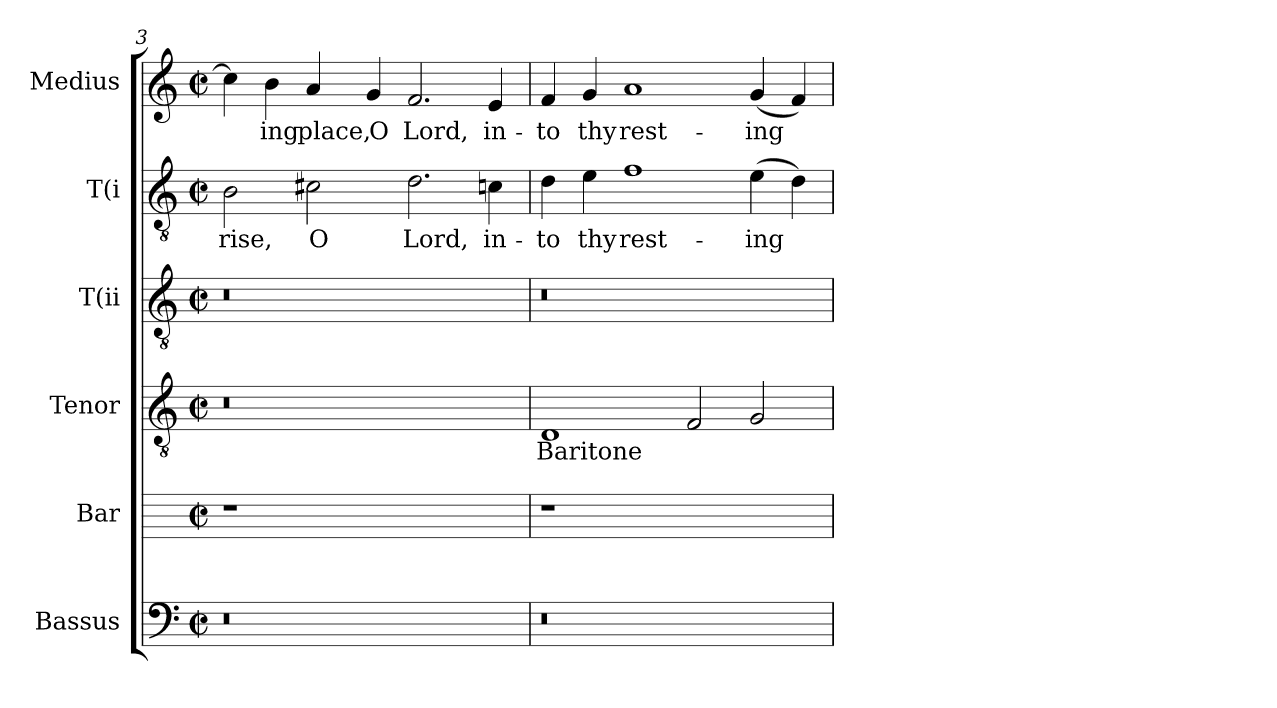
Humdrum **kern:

**kern	**kern	**kern	**text	**kern	**kern	**text	**kern	**text
*part6	*part5	*part4	*part4	*part3	*part2	*part2	*part1	*part1
*staff6	*staff5	*staff4	*staff4	*staff3	*staff2	*staff2	*staff1	*staff1
*I"Bassus	*I"Bar	*I"Tenor	*	*I"T(ii	*I"T(i	*	*I"Medius	*
*I'B	*I'Bar	*	*	*I'T(ii	*I'T(i	*	*I'M	*
*clefF4	*	*clefGv2	*	*clefGv2	*clefGv2	*	*clefG2	*
*k[]	*k[]	*k[]	*	*k[]	*k[]	*	*k[]	*
*C:	*C:	*C:	*	*C:	*C:	*	*C:	*
*M2/2	*M2/2	*M2/2	*	*M2/2	*M2/2	*	*M2/2	*
*met(c|)	*met(c|)	*met(c|)	*	*met(c|)	*met(c|)	*	*met(c|)	*
=3	=3	=3	=3	=3	=3	=3	=3	=3
!	!	!	!	!	!	!LO:LY:b:rj	!	!LO:LY:b:cj
0r	1r	0r	.	0r	2B\	-rise,	4cc\]	--
!	!	!	!	!	!	!	!	!LO:LY:b:cj
.	.	.	.	.	.	.	4b\	-ing
!	!	!	!	!	!	!LO:LY:b:rj	!	!LO:LY:b:cj
.	.	.	.	.	2c#X\	O	4a/	place,
!	!	!	!	!	!	!	!	!LO:LY:b:cj
.	.	.	.	.	.	.	4g/	O
!	!	!	!	!	!	!LO:LY:b:rj	!	!LO:LY:b:cj
.	1ryy	.	.	.	2.d\	Lord,	2.f/	Lord,
!	!	!	!	!	!	!LO:LY:b:rj	!	!LO:LY:b:cj
.	.	.	.	.	4c\	in-	4e/	in-
=4	=4	=4	=4	=4	=4	=4	=4	=4
!	!	!	!LO:LY:b:rj	!	!	!LO:LY:b:rj	!	!LO:LY:b:cj
0r	1r	1D	Baritone	0r	4d\	-to	4f/	-to
!	!	!	!	!	!	!LO:LY:b:rj	!	!LO:LY:b:cj
.	.	.	.	.	4e\	thy	4g/	thy
!	!	!	!	!	!	!LO:LY:b:rj	!	!LO:LY:b:cj
.	.	.	.	.	1f	rest-	1a	rest-
!	!	!	!LO:LY:b:rj	!	!	!	!	!
.	1ryy	2F/	.	.	.	.	.	.
!	!	!	!LO:LY:b:rj	!	!	!LO:LY:b:rj	!	!LO:LY:b:cj
.	.	2G/	.	.	(>4e\	-ing	(<4g/	-ing
!	!	!	!	!	!	!LO:LY:b:rj	!	!LO:LY:b:cj
.	.	.	.	.	4d\)	.	4f/)	.
=	=	=	=	=	=	=	=	=
*-	*-	*-	*-	*-	*-	*-	*-	*-
